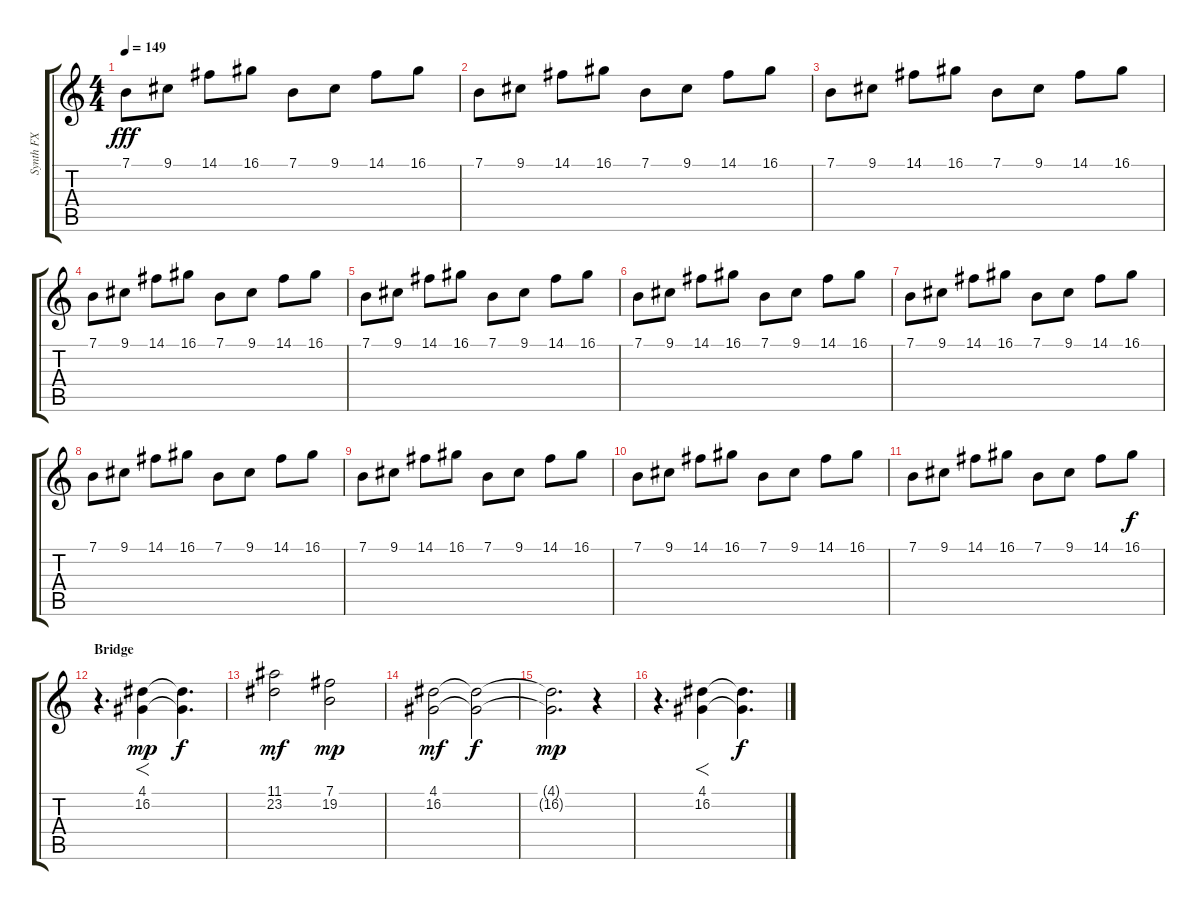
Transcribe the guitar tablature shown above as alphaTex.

\track ("Synth FX" "Synth FX") {instrument fx7echoes}
\staff {score tabs}
\tuning (E4 B3 G3 D3 A2 E2) {hide}
\ts (4 4)
\tempo 149
\clef g2
\ks c
7.1.8{dy fff} 9.1.8 14.1.8 16.1.8 7.1.8 9.1.8 14.1.8 16.1.8 |
7.1.8 9.1.8 14.1.8 16.1.8 7.1.8 9.1.8 14.1.8 16.1.8 |
7.1.8 9.1.8 14.1.8 16.1.8 7.1.8 9.1.8 14.1.8 16.1.8 |
7.1.8 9.1.8 14.1.8 16.1.8 7.1.8 9.1.8 14.1.8 16.1.8 |
7.1.8 9.1.8 14.1.8 16.1.8 7.1.8 9.1.8 14.1.8 16.1.8 |
7.1.8 9.1.8 14.1.8 16.1.8 7.1.8 9.1.8 14.1.8 16.1.8 |
7.1.8 9.1.8 14.1.8 16.1.8 7.1.8 9.1.8 14.1.8 16.1.8 |
7.1.8 9.1.8 14.1.8 16.1.8 7.1.8 9.1.8 14.1.8 16.1.8 |
7.1.8 9.1.8 14.1.8 16.1.8 7.1.8 9.1.8 14.1.8 16.1.8 |
7.1.8 9.1.8 14.1.8 16.1.8 7.1.8 9.1.8 14.1.8 16.1.8 |
7.1.8 9.1.8 14.1.8 16.1.8 7.1.8 9.1.8 14.1.8 16.1.8{dy f} |
\section ("" "Bridge")
r.4{d} (4.1 16.2).4{f dy mp} (4.1{t} 16.2{t}).4{d dy f} |
(11.1 23.2).2{dy mf} (7.1 19.2).2{dy mp} |
(4.1 16.2).2{dy mf} (4.1{t} 16.2{t}).2{dy f} |
(4.1{t} 16.2{t}).2{d dy mp} r.4 |
r.4{d} (4.1 16.2).4{f} (4.1{t} 16.2{t}).4{d dy f}
